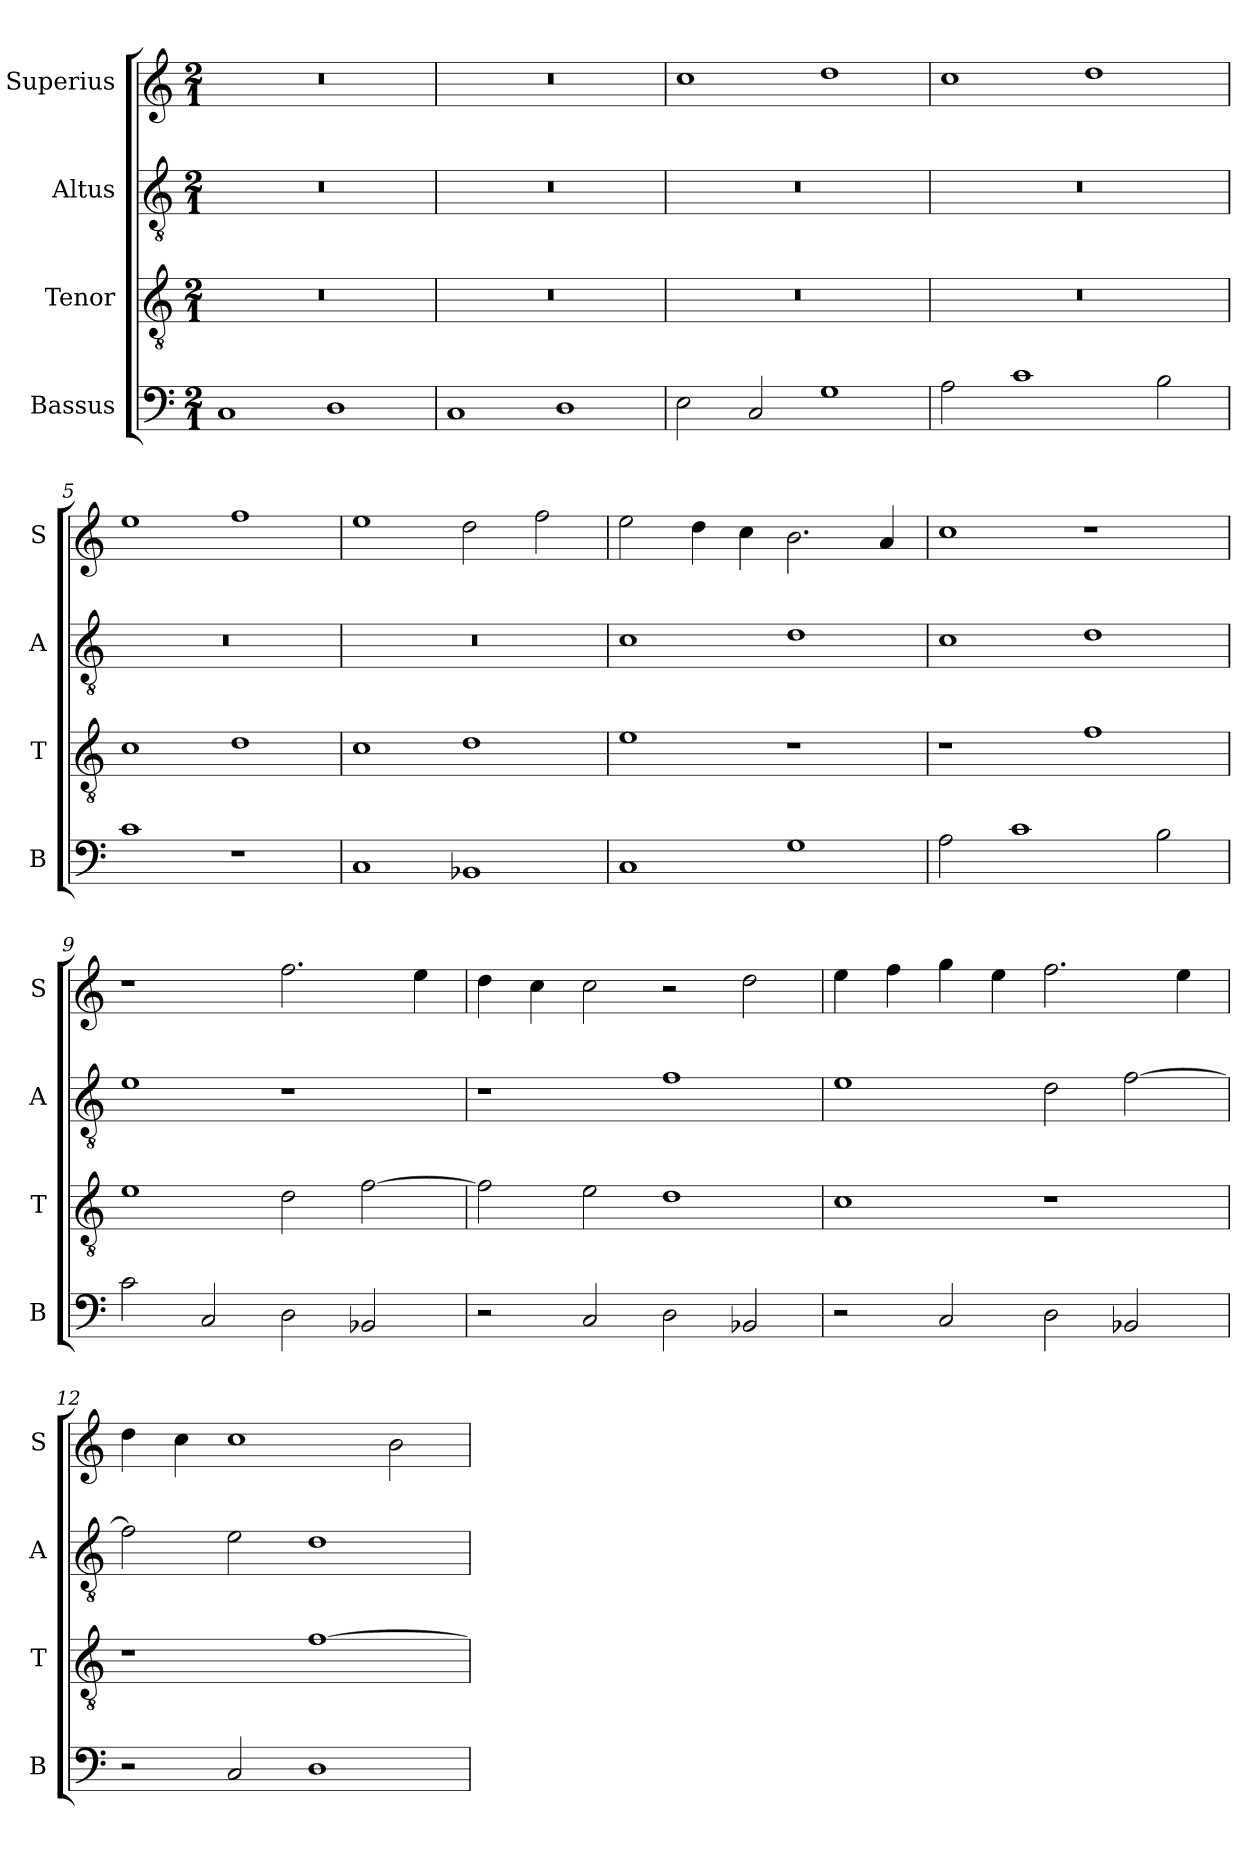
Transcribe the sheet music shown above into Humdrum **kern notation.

**kern	**kern	**kern	**kern
*part4	*part3	*part2	*part1
*staff4	*staff3	*staff2	*staff1
*I"Bassus	*I"Tenor	*I"Altus	*I"Superius
*I'B	*I'T	*I'A	*I'S
*clefF4	*clefGv2	*clefGv2	*clefG2
*k[]	*k[]	*k[]	*k[]
*M2/1	*M2/1	*M2/1	*M2/1
=1	=1	=1	=1
1C	0r	0r	0r
1D	.	.	.
=2	=2	=2	=2
1C	0r	0r	0r
1D	.	.	.
=3	=3	=3	=3
2E\	0r	0r	1cc
2C/	.	.	.
1G	.	.	1dd
=4	=4	=4	=4
2A\	0r	0r	1cc
1c	.	.	.
.	.	.	1dd
2B\	.	.	.
=5	=5	=5	=5
1c	1c	0r	1ee
1r	1d	.	1ff
=6	=6	=6	=6
1C	1c	0r	1ee
1BB-X	1d	.	2dd\
.	.	.	2ff\
=7	=7	=7	=7
1C	1e	1c	2ee\
.	.	.	4dd\
.	.	.	4cc\
1G	1r	1d	2.b\
.	.	.	4a/
=8	=8	=8	=8
2A\	1r	1c	1cc
1c	.	.	.
.	1f	1d	1r
2B\	.	.	.
=9	=9	=9	=9
2c\	1e	1e	1r
2C/	.	.	.
2D\	2d\	1r	2.ff\
2BB-X/	[2f\	.	.
.	.	.	4ee\
=10	=10	=10	=10
2r	2f\]	1r	4dd\
.	.	.	4cc\
2C/	2e\	.	2cc\
2D\	1d	1f	2r
2BB-X/	.	.	2dd\
=11	=11	=11	=11
2r	1c	1e	4ee\
.	.	.	4ff\
2C/	.	.	4gg\
.	.	.	4ee\
2D\	1r	2d\	2.ff\
2BB-X/	.	[2f\	.
.	.	.	4ee\
=12	=12	=12	=12
2r	1r	2f\]	4dd\
.	.	.	4cc\
2C/	.	2e\	1cc
1D	[1f	1d	.
.	.	.	2b\
=	=	=	=
*-	*-	*-	*-
